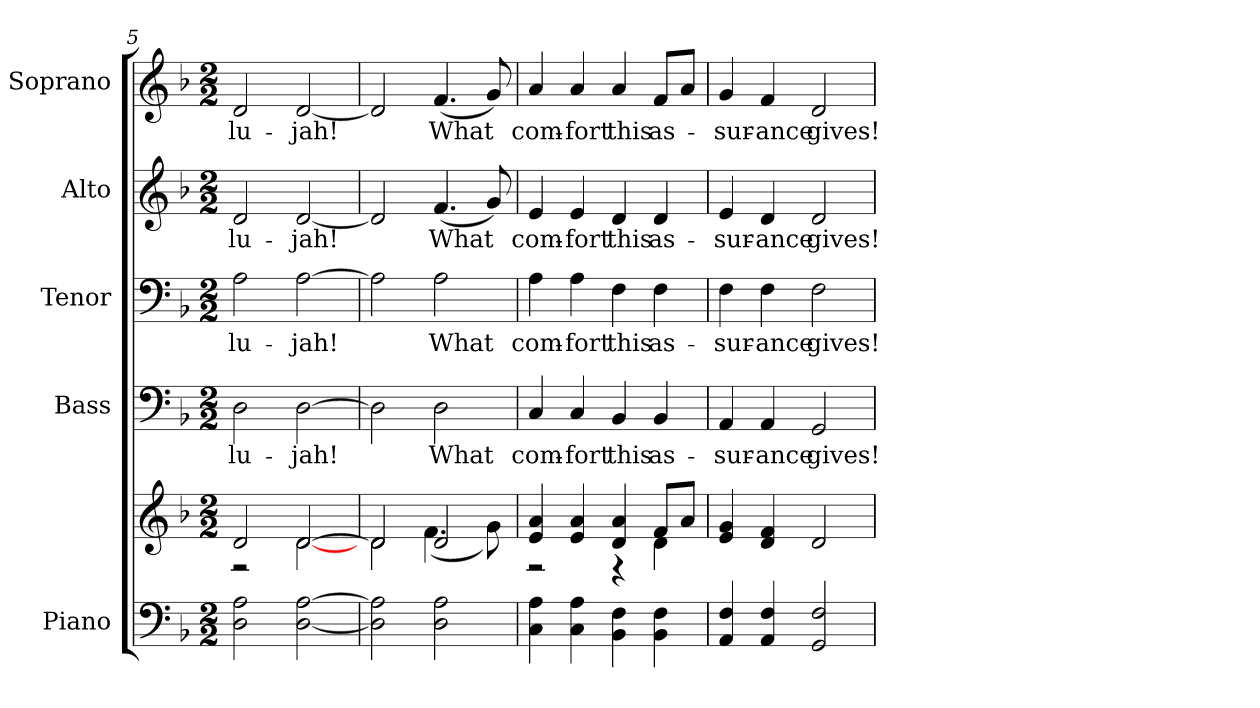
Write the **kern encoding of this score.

**kern	**kern	**kern	**text	**kern	**text	**kern	**text	**kern	**text
*part5	*part5	*part4	*part4	*part3	*part3	*part2	*part2	*part1	*part1
*staff6	*staff5	*staff4	*staff4	*staff3	*staff3	*staff2	*staff2	*staff1	*staff1
*I"Piano	*	*I"Bass	*	*I"Tenor	*	*I"Alto	*	*I"Soprano	*
*I'Pno.	*	*I'B.	*	*I'T.	*	*I'A.	*	*I'S.	*
*clefF4	*clefG2	*clefF4	*	*clefF4	*	*clefG2	*	*clefG2	*
*k[b-]	*k[b-]	*k[b-]	*	*k[b-]	*	*k[b-]	*	*k[b-]	*
*d:	*d:	*d:	*	*d:	*	*d:	*	*d:	*
*M2/2	*M2/2	*M2/2	*	*M2/2	*	*M2/2	*	*M2/2	*
=5	=5	=5	=5	=5	=5	=5	=5	=5	=5
*	*^	*	*	*	*	*	*	*	*
!	!	!	!	!LO:LY:b:color=#000000	!	!	!	!	!	!
!	!	!	!	!	!	!LO:LY:b:color=#000000	!	!	!	!
!	!	!	!	!	!	!	!	!LO:LY:b:color=#000000	!	!
!	!	!	!	!	!	!	!	!	!	!LO:LY:b:color=#000000
2Di\ 2Ai	2di/	2r	2Di\	lu-	2Ai\	lu-	2di/	lu-	2di/	lu-
!	!	!	!	!LO:LY:b:color=#000000	!	!	!	!	!	!
!	!	!	!	!	!	!LO:LY:b:color=#000000	!	!	!	!
!	!	!	!	!	!	!	!	!LO:LY:b:color=#000000	!	!
!	!	!	!	!	!	!	!	!	!	!LO:LY:b:color=#000000
[<2Di\ [>2Ai	[>2di/	[<2di\	[>2Di\	-jah!	[>2Ai\	-jah!	[<2di/	-jah!	[<2di/	-jah!
=6	=6	=6	=6	=6	=6	=6	=6	=6	=6	=6
2Di\] 2Ai]	2di/]	2di\	2Di\]	.	2Ai\]	.	2di/]	.	2di/]	.
!	!	!	!	!LO:LY:b:color=#000000	!	!	!	!	!	!
!	!	!	!	!	!	!LO:LY:b:color=#000000	!	!	!	!
!	!	!	!	!	!	!	!	!LO:LY:b:color=#000000	!	!
!	!	!	!	!	!	!	!	!	!	!LO:LY:b:color=#000000
2Di\ 2Ai	2di/	(4.fi\	2Di\	What	2Ai\	What	(4.fi/	What	(4.fi/	What
.	.	8gi\)	.	.	.	.	8gi/)	.	8gi/)	.
!!LO:PB:g=z
=7	=7	=7	=7	=7	=7	=7	=7	=7	=7	=7
!	!	!	!	!LO:LY:b:color=#000000	!	!	!	!	!	!
!	!	!	!	!	!	!LO:LY:b:color=#000000	!	!	!	!
!	!	!	!	!	!	!	!	!LO:LY:b:color=#000000	!	!
!	!	!	!	!	!	!	!	!	!	!LO:LY:b:color=#000000
4Ci\ 4Ai	4ei/ 4ai	2r	4Ci/	com-	4Ai\	com-	4ei/	com-	4ai/	com-
!	!	!	!	!LO:LY:b:color=#000000	!	!	!	!	!	!
!	!	!	!	!	!	!LO:LY:b:color=#000000	!	!	!	!
!	!	!	!	!	!	!	!	!LO:LY:b:color=#000000	!	!
!	!	!	!	!	!	!	!	!	!	!LO:LY:b:color=#000000
4Ci\ 4Ai	4ei/ 4ai	.	4Ci/	-fort	4Ai\	-fort	4ei/	-fort	4ai/	-fort
!	!	!	!	!LO:LY:b:color=#000000	!	!	!	!	!	!
!	!	!	!	!	!	!LO:LY:b:color=#000000	!	!	!	!
!	!	!	!	!	!	!	!	!LO:LY:b:color=#000000	!	!
!	!	!	!	!	!	!	!	!	!	!LO:LY:b:color=#000000
4BB-i\ 4Fi	4di/ 4ai	4r	4BB-i/	this	4Fi\	this	4di/	this	4ai/	this
!	!	!	!	!LO:LY:b:color=#000000	!	!	!	!	!	!
!	!	!	!	!	!	!LO:LY:b:color=#000000	!	!	!	!
!	!	!	!	!	!	!	!	!LO:LY:b:color=#000000	!	!
!	!	!	!	!	!	!	!	!	!	!LO:LY:b:color=#000000
4BB-i\ 4Fi	8fi/L	4di\	4BB-i/	as-	4Fi\	as-	4di/	as-	8fi/L	as-
.	8ai/J	.	.	.	.	.	.	.	8ai/J	.
*	*v	*v	*	*	*	*	*	*	*	*
=8	=8	=8	=8	=8	=8	=8	=8	=8	=8
!	!	!	!LO:LY:b:color=#000000	!	!	!	!	!	!
!	!	!	!	!	!LO:LY:b:color=#000000	!	!	!	!
!	!	!	!	!	!	!	!LO:LY:b:color=#000000	!	!
!	!	!	!	!	!	!	!	!	!LO:LY:b:color=#000000
4AAi/ 4Fi	4ei/ 4gi	4AAi/	-sur-	4Fi\	-sur-	4ei/	-sur-	4gi/	-sur-
!	!	!	!LO:LY:b:color=#000000	!	!	!	!	!	!
!	!	!	!	!	!LO:LY:b:color=#000000	!	!	!	!
!	!	!	!	!	!	!	!LO:LY:b:color=#000000	!	!
!	!	!	!	!	!	!	!	!	!LO:LY:b:color=#000000
4AAi/ 4Fi	4di/ 4fi	4AAi/	-ance	4Fi\	-ance	4di/	-ance	4fi/	-ance
!	!	!	!LO:LY:b:color=#000000	!	!	!	!	!	!
!	!	!	!	!	!LO:LY:b:color=#000000	!	!	!	!
!	!	!	!	!	!	!	!LO:LY:b:color=#000000	!	!
!	!	!	!	!	!	!	!	!	!LO:LY:b:color=#000000
2GGi/ 2Fi	2di/	2GGi/	gives!	2Fi\	gives!	2di/	gives!	2di/	gives!
=	=	=	=	=	=	=	=	=	=
*-	*-	*-	*-	*-	*-	*-	*-	*-	*-
